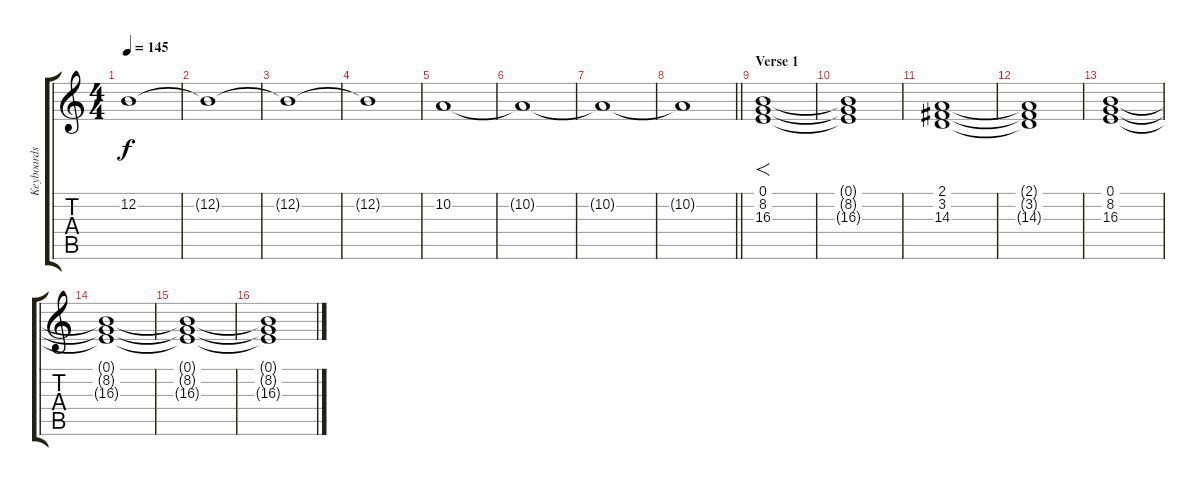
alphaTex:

\track ("Keyboards" "Keyboards") {instrument choiraahs}
\staff {score tabs}
\tuning (E4 B3 G3 D3 A2 E2) {hide}
\ts (4 4)
\tempo 145
\clef g2
\ks c
12.2.1{dy f} |
12.2{t}.1 |
12.2{t}.1 |
12.2{t}.1 |
10.2.1 |
10.2{t}.1 |
10.2{t}.1 |
\barLineRight lightlight
10.2{t}.1 |
\section ("" "Verse 1")
(0.1 8.2 16.3).1{f} |
(0.1{t} 8.2{t} 16.3{t}).1 |
(2.1 3.2 14.3).1 |
(2.1{t} 3.2{t} 14.3{t}).1 |
(0.1 8.2 16.3).1 |
(0.1{t} 8.2{t} 16.3{t}).1 |
(0.1{t} 8.2{t} 16.3{t}).1 |
(0.1{t} 8.2{t} 16.3{t}).1
